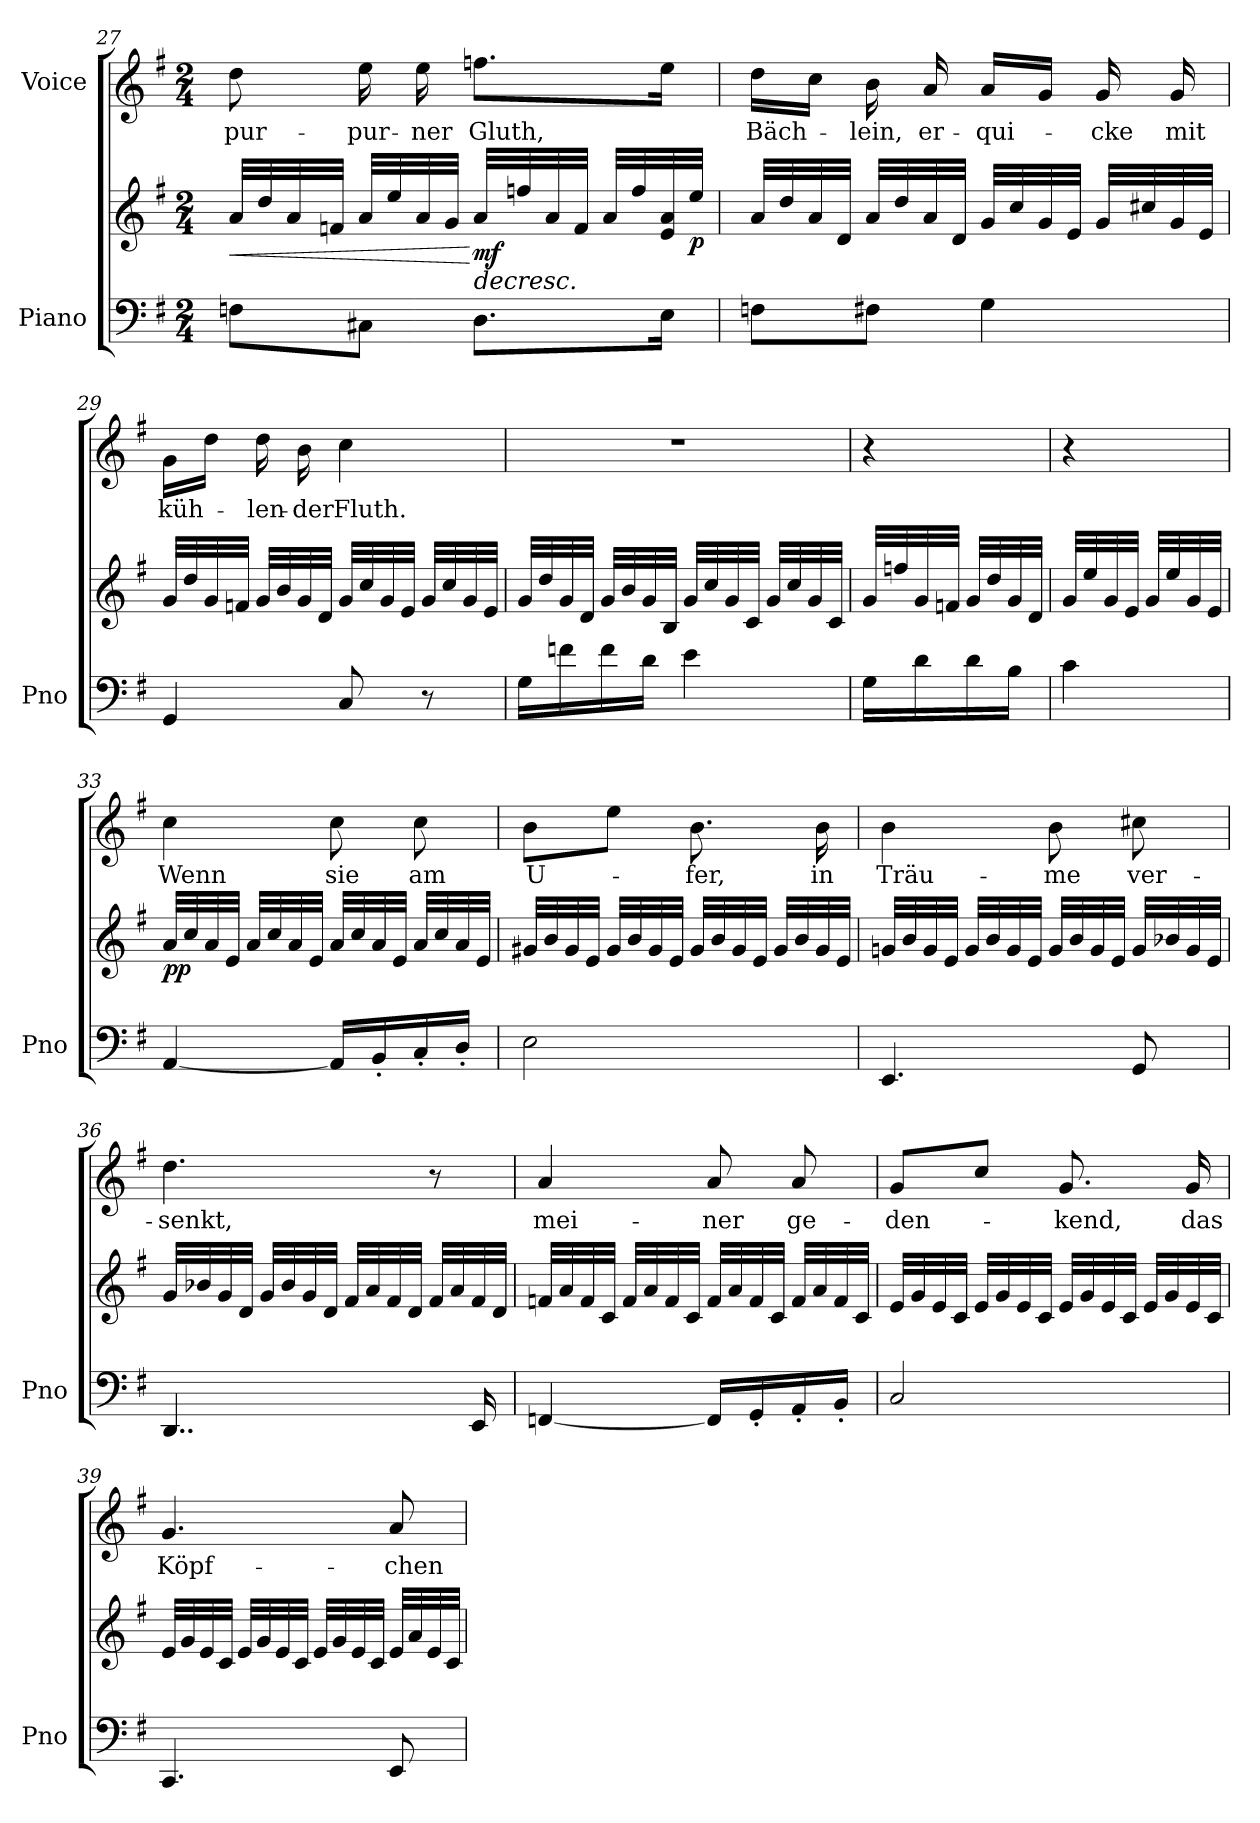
**kern	**kern	**dynam	**kern	**text
*part2	*part2	*part2	*part1	*part1
*staff3	*staff2	*staff2/3	*staff1	*staff1
*I"Piano	*	*	*I"Voice	*
*I'Pno	*	*	*	*
*clefF4	*clefG2	*	*clefG2	*
*k[f#]	*k[f#]	*	*k[f#]	*
*M2/4	*M2/4	*	*M2/4	*
=27	=27	=27	=27	=27
!	!	!LO:HP:b	!	!LO:LY:b
8Fn\L	32a/LLL	<	8dd\	pur-
.	32dd/	.	.	.
.	32a/	.	.	.
.	32fn/JJJ	.	.	.
!	!	!	!	!LO:LY:b
8C#X\J	32a/LLL	.	16ee\	-pur-
.	32ee/	.	.	.
!	!	!	!	!LO:LY:b
.	32a/	.	16ee\	-ner
.	32g/JJJ	.	.	.
!	!	!LO:HP:n=1:b	!	!LO:LY:b
!	!	!LO:DY:n=1:b	!	!
8.D\L	32a/LLL	[ > mf	8.ffn\L	Gluth,
.	32ffn/	.	.	.
.	32a/	.	.	.
.	32f/JJJ	.	.	.
.	32a/LLL	.	.	.
.	32ff/	.	.	.
16E\Jk	32e/ 32a/	.	16ee\Jk	.
!	!	!LO:DY:n=2:b	!	!
.	32ee/JJJ	p	.	.
.	.	]	.	.
!!LO:PB:g=z
=28	=28	=28	=28	=28
!	!	!	!	!LO:LY:b
8Fn\L	32a/LLL	.	16dd\LL	Bäch-
.	32dd/	.	.	.
.	32a/	.	16cc\JJ	.
.	32d/JJJ	.	.	.
!	!	!	!	!LO:LY:b
8F#X\J	32a/LLL	.	16b\	-lein,
.	32dd/	.	.	.
!	!	!	!	!LO:LY:b
.	32a/	.	16a/	er-
.	32d/JJJ	.	.	.
!	!	!	!	!LO:LY:b
4G\	32g/LLL	.	16a/LL	-qui-
.	32cc/	.	.	.
.	32g/	.	16g/JJ	.
.	32e/JJJ	.	.	.
!	!	!	!	!LO:LY:b
.	32g/LLL	.	16g/	-cke
.	32cc#X/	.	.	.
!	!	!	!	!LO:LY:b
.	32g/	.	16g/	mit
.	32e/JJJ	.	.	.
=29	=29	=29	=29	=29
!	!	!	!	!LO:LY:b
4GG/	32g/LLL	.	16g\LL	küh-
.	32dd/	.	.	.
.	32g/	.	16dd\JJ	.
.	32fn/JJJ	.	.	.
!	!	!	!	!LO:LY:b
.	32g/LLL	.	16dd\	-len-
.	32b/	.	.	.
!	!	!	!	!LO:LY:b
.	32g/	.	16b\	-der
.	32d/JJJ	.	.	.
!	!	!	!	!LO:LY:b
8C/	32g/LLL	.	4cc\	Fluth.
.	32cc/	.	.	.
.	32g/	.	.	.
.	32e/JJJ	.	.	.
8r	32g/LLL	.	.	.
.	32cc/	.	.	.
.	32g/	.	.	.
.	32e/JJJ	.	.	.
=30	=30	=30	=30	=30
16G\LL	32g/LLL	.	2r	.
.	32dd/	.	.	.
16fn\	32g/	.	.	.
.	32d/JJJ	.	.	.
16f\	32g/LLL	.	.	.
.	32b/	.	.	.
16d\JJ	32g/	.	.	.
.	32B/JJJ	.	.	.
4e\	32g/LLL	.	.	.
.	32cc/	.	.	.
.	32g/	.	.	.
.	32c/JJJ	.	.	.
.	32g/LLL	.	.	.
.	32cc/	.	.	.
.	32g/	.	.	.
.	32c/JJJ	.	.	.
=31	=31	=31	=31	=31
16G\LL	32g/LLL	.	4r	.
.	32ffn/	.	.	.
16d\	32g/	.	.	.
.	32fn/JJJ	.	.	.
16d\	32g/LLL	.	.	.
.	32dd/	.	.	.
16B\JJ	32g/	.	.	.
.	32d/JJJ	.	.	.
!!LO:LB:g=z
=32	=32	=32	=32	=32
4c\	32g/LLL	.	4r	.
.	32ee/	.	.	.
.	32g/	.	.	.
.	32e/JJJ	.	.	.
.	32g/LLL	.	.	.
.	32ee/	.	.	.
.	32g/	.	.	.
.	32e/JJJ	.	.	.
=33	=33	=33	=33	=33
!	!	!LO:DY:b	!	!LO:LY:b
[4AA/	32a/LLL	pp	4cc\	Wenn
.	32cc/	.	.	.
.	32a/	.	.	.
.	32e/JJJ	.	.	.
.	32a/LLL	.	.	.
.	32cc/	.	.	.
.	32a/	.	.	.
.	32e/JJJ	.	.	.
!	!	!	!	!LO:LY:b
16AA/LL]	32a/LLL	.	8cc\	sie
.	32cc/	.	.	.
16BB'/	32a/	.	.	.
.	32e/JJJ	.	.	.
!	!	!	!	!LO:LY:b
16C'/	32a/LLL	.	8cc\	am
.	32cc/	.	.	.
16D'/JJ	32a/	.	.	.
.	32e/JJJ	.	.	.
=34	=34	=34	=34	=34
!	!	!	!	!LO:LY:b
2E\	32g#X/LLL	.	8b\L	U-
.	32b/	.	.	.
.	32g#/	.	.	.
.	32e/JJJ	.	.	.
.	32g#/LLL	.	8ee\J	.
.	32b/	.	.	.
.	32g#/	.	.	.
.	32e/JJJ	.	.	.
!	!	!	!	!LO:LY:b
.	32g#/LLL	.	8.b\	-fer,
.	32b/	.	.	.
.	32g#/	.	.	.
.	32e/JJJ	.	.	.
.	32g#/LLL	.	.	.
.	32b/	.	.	.
!	!	!	!	!LO:LY:b
.	32g#/	.	16b\	in
.	32e/JJJ	.	.	.
=35	=35	=35	=35	=35
!	!	!	!	!LO:LY:b
4.EE/	32gn/LLL	.	4b\	Träu-
.	32b/	.	.	.
.	32g/	.	.	.
.	32e/JJJ	.	.	.
.	32g/LLL	.	.	.
.	32b/	.	.	.
.	32g/	.	.	.
.	32e/JJJ	.	.	.
!	!	!	!	!LO:LY:b
.	32g/LLL	.	8b\	-me
.	32b/	.	.	.
.	32g/	.	.	.
.	32e/JJJ	.	.	.
!	!	!	!	!LO:LY:b
8GG/	32g/LLL	.	8cc#X\	ver-
.	32b-X/	.	.	.
.	32g/	.	.	.
.	32e/JJJ	.	.	.
!!LO:LB:g=z
=36	=36	=36	=36	=36
!	!	!	!	!LO:LY:b
4..DD/	32g/LLL	.	4.dd\	-senkt,
.	32b-X/	.	.	.
.	32g/	.	.	.
.	32d/JJJ	.	.	.
.	32g/LLL	.	.	.
.	32b-/	.	.	.
.	32g/	.	.	.
.	32d/JJJ	.	.	.
.	32f#/LLL	.	.	.
.	32a/	.	.	.
.	32f#/	.	.	.
.	32d/JJJ	.	.	.
.	32f#/LLL	.	8r	.
.	32a/	.	.	.
16EE/	32f#/	.	.	.
.	32d/JJJ	.	.	.
=37	=37	=37	=37	=37
!	!	!	!	!LO:LY:b
[4FFn/	32fn/LLL	.	4a/	mei-
.	32a/	.	.	.
.	32f/	.	.	.
.	32c/JJJ	.	.	.
.	32f/LLL	.	.	.
.	32a/	.	.	.
.	32f/	.	.	.
.	32c/JJJ	.	.	.
!	!	!	!	!LO:LY:b
16FF/LL]	32f/LLL	.	8a/	-ner
.	32a/	.	.	.
16GG'/	32f/	.	.	.
.	32c/JJJ	.	.	.
!	!	!	!	!LO:LY:b
16AA'/	32f/LLL	.	8a/	ge-
.	32a/	.	.	.
16BB'/JJ	32f/	.	.	.
.	32c/JJJ	.	.	.
=38	=38	=38	=38	=38
!	!	!	!	!LO:LY:b
2C/	32e/LLL	.	8g/L	-den-
.	32g/	.	.	.
.	32e/	.	.	.
.	32c/JJJ	.	.	.
.	32e/LLL	.	8cc/J	.
.	32g/	.	.	.
.	32e/	.	.	.
.	32c/JJJ	.	.	.
!	!	!	!	!LO:LY:b
.	32e/LLL	.	8.g/	-kend,
.	32g/	.	.	.
.	32e/	.	.	.
.	32c/JJJ	.	.	.
.	32e/LLL	.	.	.
.	32g/	.	.	.
!	!	!	!	!LO:LY:b
.	32e/	.	16g/	das
.	32c/JJJ	.	.	.
!!LO:LB:g=z
=39	=39	=39	=39	=39
!	!	!	!	!LO:LY:b
4.CC/	32e/LLL	.	4.g/	Köpf-
.	32g/	.	.	.
.	32e/	.	.	.
.	32c/JJJ	.	.	.
.	32e/LLL	.	.	.
.	32g/	.	.	.
.	32e/	.	.	.
.	32c/JJJ	.	.	.
.	32e/LLL	.	.	.
.	32g/	.	.	.
.	32e/	.	.	.
.	32c/JJJ	.	.	.
!	!	!	!	!LO:LY:b
8EE/	32e/LLL	.	8a/	-chen
.	32a/	.	.	.
.	32e/	.	.	.
.	32c/JJJ	.	.	.
=	=	=	=	=
*-	*-	*-	*-	*-
